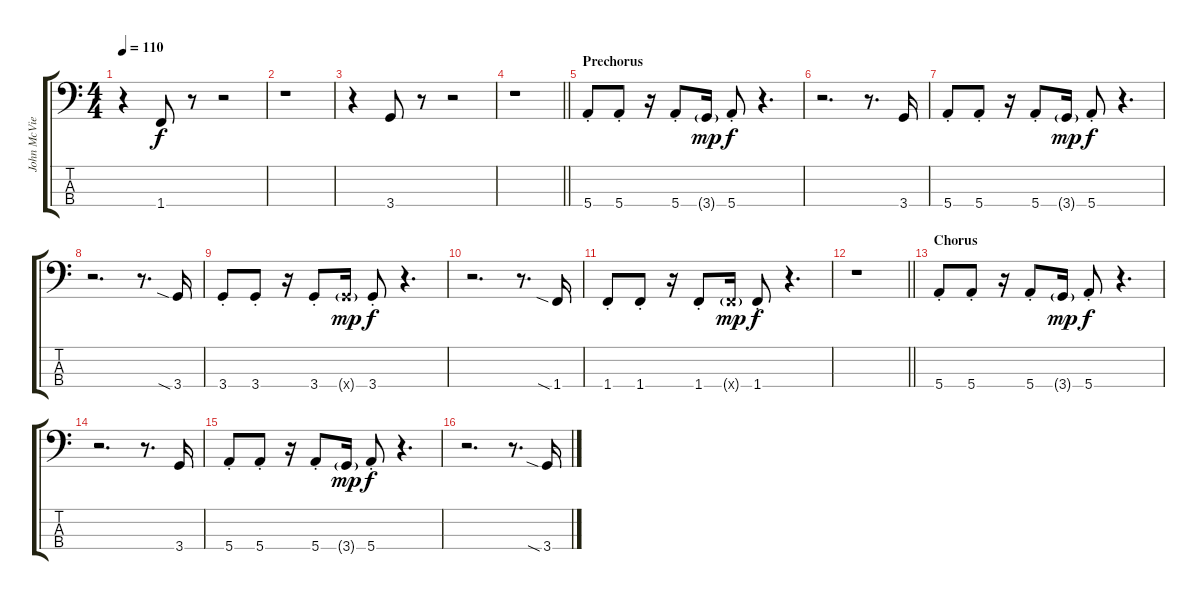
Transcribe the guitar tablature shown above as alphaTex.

\track ("John McVie (Bass)" "John McVie") {instrument electricbassfinger}
\staff {score tabs}
\tuning (G2 D2 A1 E1) {hide}
\ts (4 4)
\tempo 110
\clef f4
\ks aminor
r.4{dy f} 1.4.8 r.8 r.2 |
r.1 |
r.4 3.4.8 r.8 r.2 |
\barLineRight lightlight
r.1 |
\section ("" "Prechorus")
5.4{st}.8 5.4{st}.8 r.16 5.4{st}.8 3.4{g}.16{dy mp} 5.4{st}.8{dy f} r.4{d} |
r.2{d} r.8{d} 3.4.16 |
5.4{st}.8 5.4{st}.8 r.16 5.4{st}.8 3.4{g}.16{dy mp} 5.4{st}.8{dy f} r.4{d} |
r.2{d} r.8{d} 3.4{sia}.16 |
3.4{st}.8 3.4{st}.8 r.16 3.4{st}.8 3.4{g x}.16{dy mp} 3.4{st}.8{dy f} r.4{d} |
r.2{d} r.8{d} 1.4{sia}.16 |
1.4{st}.8 1.4{st}.8 r.16 1.4{st}.8 1.4{g x}.16{dy mp} 1.4{st}.8{dy f} r.4{d} |
\barLineRight lightlight
r.1 |
\section ("" "Chorus")
5.4{st}.8 5.4{st}.8 r.16 5.4{st}.8 3.4{g}.16{dy mp} 5.4{st}.8{dy f} r.4{d} |
r.2{d} r.8{d} 3.4.16 |
5.4{st}.8 5.4{st}.8 r.16 5.4{st}.8 3.4{g}.16{dy mp} 5.4{st}.8{dy f} r.4{d} |
r.2{d} r.8{d} 3.4{sia}.16
